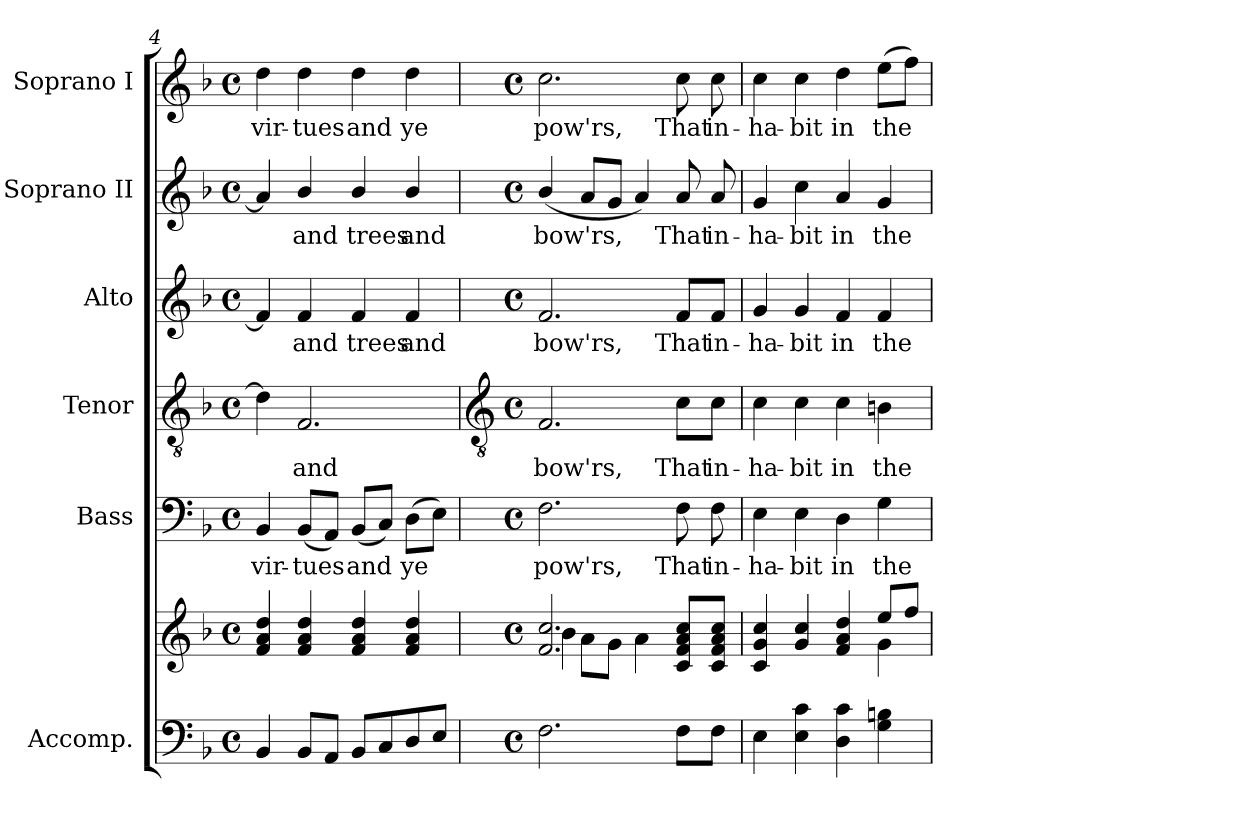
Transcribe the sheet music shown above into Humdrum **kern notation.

**kern	**kern	**kern	**text	**kern	**text	**kern	**text	**kern	**text	**kern	**text
*part6	*part6	*part5	*part5	*part4	*part4	*part3	*part3	*part2	*part2	*part1	*part1
*staff7	*staff6	*staff5	*staff5	*staff4	*staff4	*staff3	*staff3	*staff2	*staff2	*staff1	*staff1
*I"Accomp.	*	*I"Bass	*	*I"Tenor	*	*I"Alto	*	*I"Soprano II	*	*I"Soprano I	*
*	*	*I'B	*	*I'T	*	*I'A	*	*I'S II	*	*I'S I	*
*clefF4	*clefG2	*clefF4	*	*clefGv2	*	*clefG2	*	*clefG2	*	*clefG2	*
*k[b-]	*k[b-]	*k[b-]	*	*k[b-]	*	*k[b-]	*	*k[b-]	*	*k[b-]	*
*F:	*F:	*F:	*	*F:	*	*F:	*	*F:	*	*F:	*
*M4/4	*M4/4	*M4/4	*	*M4/4	*	*M4/4	*	*M4/4	*	*M4/4	*
*met(c)	*met(c)	*met(c)	*	*met(c)	*	*met(c)	*	*met(c)	*	*met(c)	*
=4	=4	=4	=4	=4	=4	=4	=4	=4	=4	=4	=4
*	*^	*	*	*	*	*	*	*	*	*	*
!	!	!	!	!LO:LY:b	!	!	!	!	!	!	!	!LO:LY:b
4BB-	4f 4a 4dd	1ryy	4BB-	vir-	4d]	.	4f]	.	4a]	.	4dd	vir-
!	!	!	!	!LO:LY:b	!	!LO:LY:b	!	!LO:LY:b	!	!LO:LY:b	!	!LO:LY:b
8BB-L	4f 4a 4dd	.	(<8BB-L	-tues	2.F	and	4f	and	4b-/	and	4dd	-tues
8AAJ	.	.	8AAJ)	.	.	.	.	.	.	.	.	.
!	!	!	!	!LO:LY:b	!	!	!	!LO:LY:b	!	!LO:LY:b	!	!LO:LY:b
8BB-L	4f 4a 4dd	.	(<8BB-L	and	.	.	4f	trees	4b-/	trees	4dd	and
8C	.	.	8CJ)	.	.	.	.	.	.	.	.	.
!	!	!	!	!LO:LY:b	!	!	!	!LO:LY:b	!	!LO:LY:b	!	!LO:LY:b
8D	4f 4a 4dd	.	(<8DL	ye	.	.	4f	and	4b-/	and	4dd	ye
8EJ	.	.	8EJ)	.	.	.	.	.	.	.	.	.
!!LO:LB:g=z
=5	=5	=5	=5	=5	=5	=5	=5	=5	=5	=5	=5	=5
*	*	*	*	*	*clefGv2	*	*	*	*	*	*	*
*M4/4	*M4/4	*	*M4/4	*	*M4/4	*	*M4/4	*	*M4/4	*	*M4/4	*
*met(c)	*met(c)	*	*met(c)	*	*met(c)	*	*met(c)	*	*met(c)	*	*met(c)	*
!	!	!	!	!LO:LY:b	!	!LO:LY:b	!	!LO:LY:b	!	!LO:LY:b	!	!LO:LY:b
2.F	2.f 2.cc	4b-\	2.F	pow'rs,	2.F	bow'rs,	2.f	bow'rs,	(<4b-/	bow'rs,	2.cc	pow'rs,
.	.	8a\L	.	.	.	.	.	.	8aL	.	.	.
.	.	8g\J	.	.	.	.	.	.	8gJ	.	.	.
.	.	4a\	.	.	.	.	.	.	4a)	.	.	.
!	!	!	!	!LO:LY:b	!	!LO:LY:b	!	!LO:LY:b	!	!LO:LY:b	!	!LO:LY:b
8FL	8c 8f 8a 8ccL	4ryy	8F	That	8c\L	That	8f/L	That	8a	That	8cc	That
!	!	!	!	!LO:LY:b	!	!LO:LY:b	!	!LO:LY:b	!	!LO:LY:b	!	!LO:LY:b
8FJ	8c 8f 8a 8ccJ	.	8F	in-	8c\J	in-	8f/J	in-	8a	in-	8cc	in-
=6	=6	=6	=6	=6	=6	=6	=6	=6	=6	=6	=6	=6
!	!	!	!	!LO:LY:b	!	!LO:LY:b	!	!LO:LY:b	!	!LO:LY:b	!	!LO:LY:b
4E	4c 4g 4cc	2.ryy	4E	-ha-	4c	-ha-	4g	-ha-	4g	-ha-	4cc	-ha-
!	!	!	!	!LO:LY:b	!	!LO:LY:b	!	!LO:LY:b	!	!LO:LY:b	!	!LO:LY:b
4E 4c	4g 4cc	.	4E	-bit	4c	-bit	4g	-bit	4cc	-bit	4cc	-bit
!	!	!	!	!LO:LY:b	!	!LO:LY:b	!	!LO:LY:b	!	!LO:LY:b	!	!LO:LY:b
4D 4c	4f 4a 4dd	.	4D	in	4c	in	4f	in	4a	in	4dd	in
!	!	!	!	!LO:LY:b	!	!LO:LY:b	!	!LO:LY:b	!	!LO:LY:b	!	!LO:LY:b
4G 4Bn	8ee/L	4g\	4G	the	4Bn	the	4f	the	4g	the	(>8eeL	the
.	8ff/J	.	.	.	.	.	.	.	.	.	8ffJ)	.
*	*v	*v	*	*	*	*	*	*	*	*	*	*
=	=	=	=	=	=	=	=	=	=	=	=
*-	*-	*-	*-	*-	*-	*-	*-	*-	*-	*-	*-
